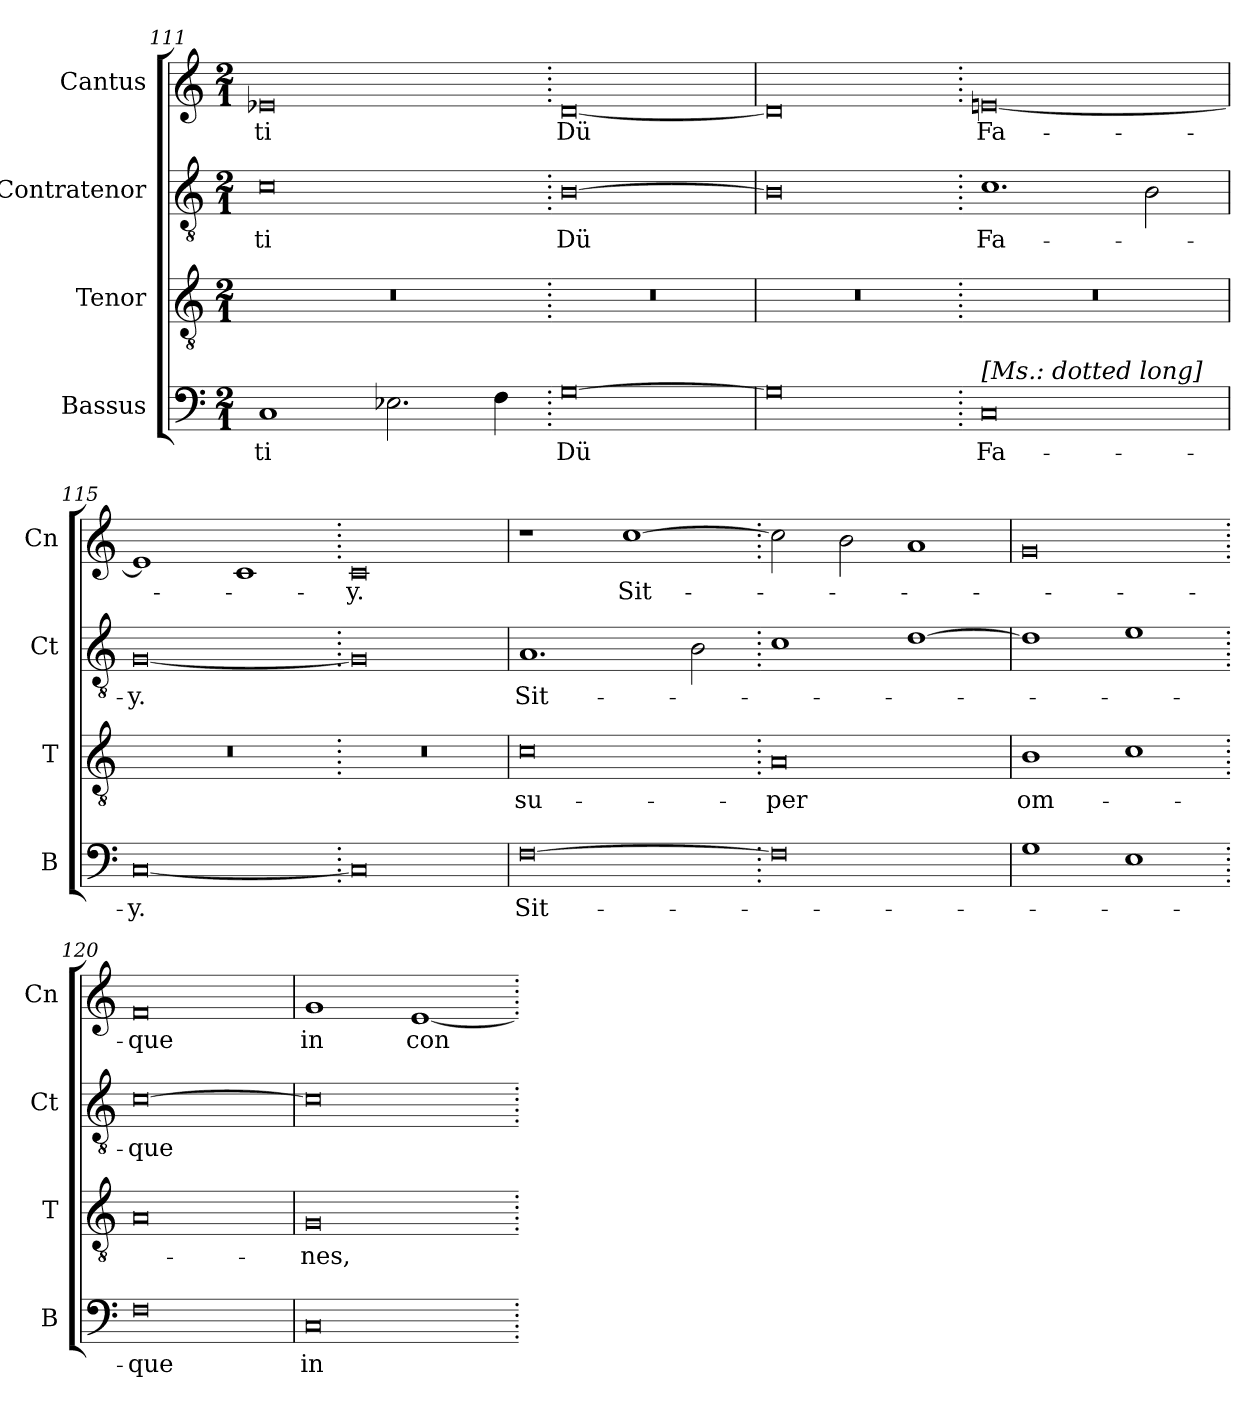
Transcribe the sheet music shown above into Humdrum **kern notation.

**kern	**text	**kern	**text	**kern	**text	**kern	**text
*part4	*part4	*part3	*part3	*part2	*part2	*part1	*part1
*staff4	*staff4	*staff3	*staff3	*staff2	*staff2	*staff1	*staff1
*I"Bassus	*	*I"Tenor	*	*I"Contratenor	*	*I"Cantus	*
*I'B	*	*I'T	*	*I'Ct	*	*I'Cn	*
*clefF4	*	*clefGv2	*	*clefGv2	*	*clefG2	*
*k[]	*	*k[]	*	*k[]	*	*k[]	*
*M2/1	*	*M2/1	*	*M2/1	*	*M2/1	*
=111	=111	=111	=111	=111	=111	=111	=111
1C	-ti	0r	.	0c	-ti	0e-X	-ti
2.E-X\	.	.	.	.	.	.	.
4F\	.	.	.	.	.	.	.
=112.	=112.	=112.	=112.	=112.	=112.	=112.	=112.
[0G	Dü	0r	.	[0B	Dü	[0d	Dü
=113	=113	=113	=113	=113	=113	=113	=113
0G]	.	0r	.	0B]	.	0d]	.
=114.	=114.	=114.	=114.	=114.	=114.	=114.	=114.
!LO:TX:a:t=[Ms.&colon; dotted long]	!	!	!	!	!	!	!
0C	Fa-	0r	.	1.c	Fa-	[0en	Fa-
.	.	.	.	2B\	.	.	.
=115	=115	=115	=115	=115	=115	=115	=115
[0C	-y.	0r	.	[0G	-y.	1e]	.
.	.	.	.	.	.	1c	.
=116.	=116.	=116.	=116.	=116.	=116.	=116.	=116.
0C]	.	0r	.	0G]	.	0c	-y.
=117	=117	=117	=117	=117	=117	=117	=117
[0F	Sit-	0c	su-	1.A	Sit-	1r	.
.	.	.	.	.	.	[1cc	Sit-
.	.	.	.	2B\	.	.	.
=118.	=118.	=118.	=118.	=118.	=118.	=118.	=118.
0F]	.	0A	-per	1c	.	2cc\]	.
.	.	.	.	.	.	2b\	.
.	.	.	.	[1d	.	1a	.
=119	=119	=119	=119	=119	=119	=119	=119
1G	.	1B	om-	1d]	.	0g	.
1E	.	1c	.	1e	.	.	.
=120.	=120.	=120.	=120.	=120.	=120.	=120.	=120.
0F	-que	0A	.	[0c	-que	0f	-que
=121	=121	=121	=121	=121	=121	=121	=121
0C	in	0G	-nes,	0c]	.	1g	in
.	.	.	.	.	.	[1e	con-
=.	=.	=.	=.	=.	=.	=.	=.
*-	*-	*-	*-	*-	*-	*-	*-
